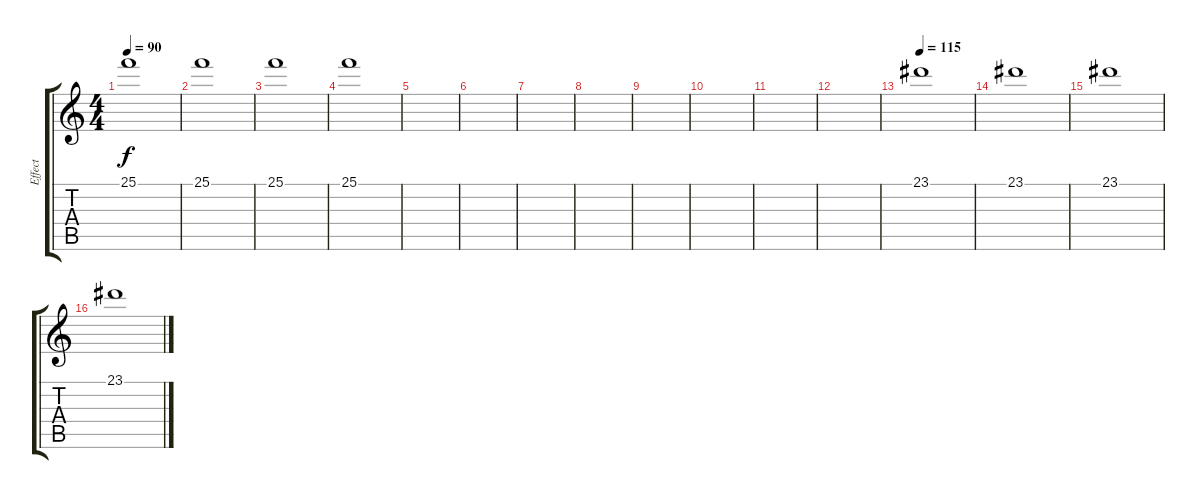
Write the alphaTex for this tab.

\track ("Effect" "Effect") {instrument stringensemble1}
\staff {score tabs}
\tuning (E4 B3 G3 D3 A2 D2) {hide}
\ts (4 4)
\tempo 90
\clef g2
\ks c
25.1.1{dy f} |
25.1.1 |
25.1.1 |
25.1.1 |
|
|
|
|
|
|
|
|
\tempo 115
23.1.1 |
23.1.1 |
23.1.1 |
23.1.1
